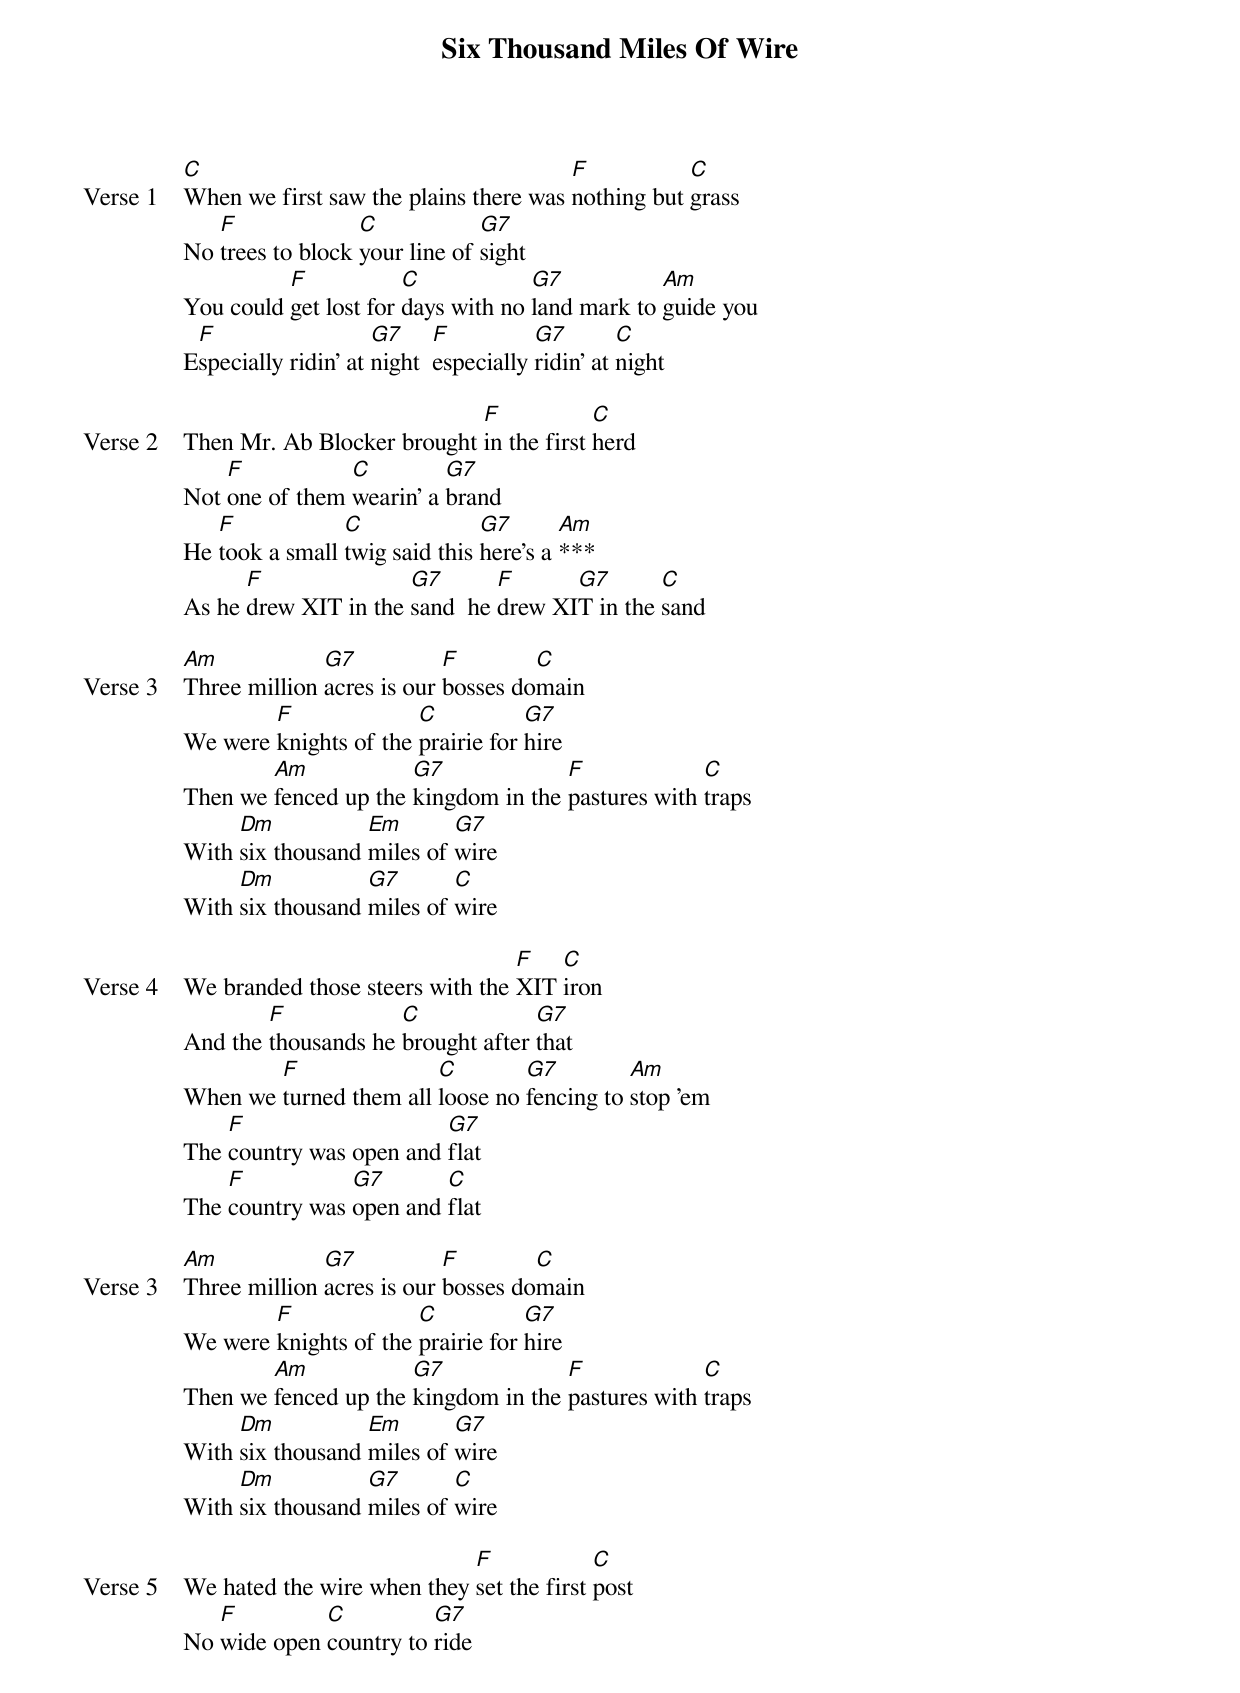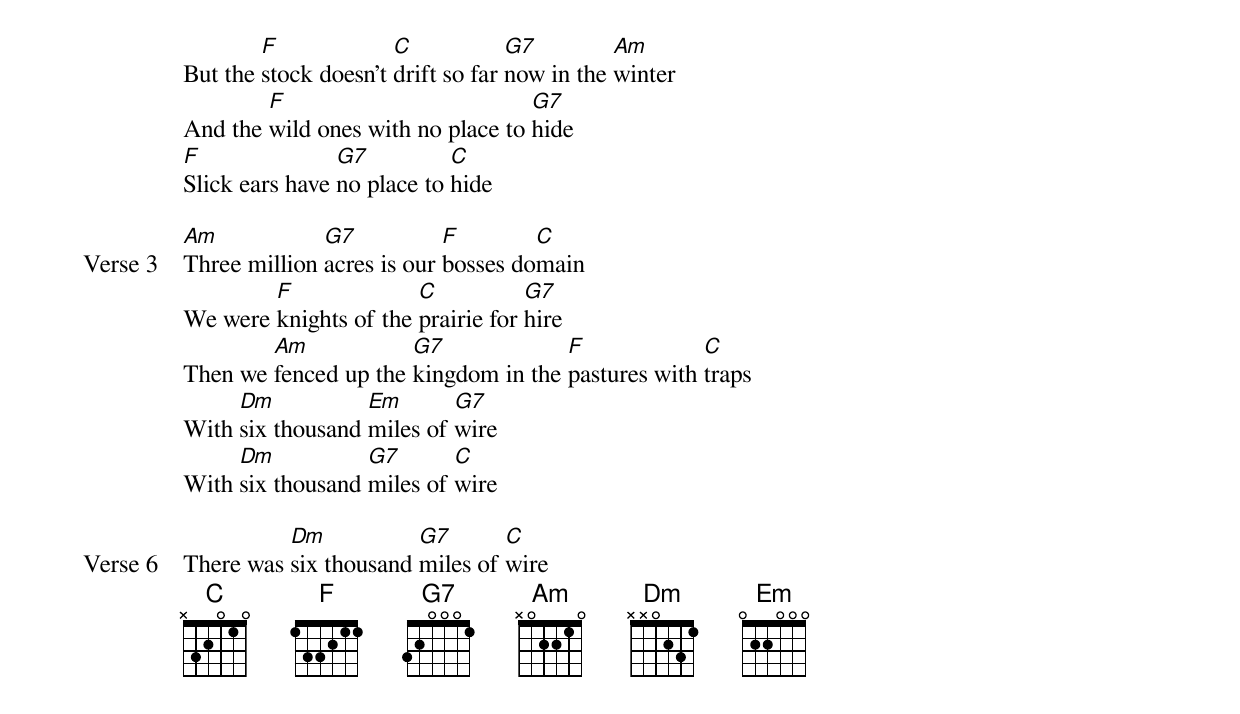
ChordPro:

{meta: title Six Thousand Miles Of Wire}
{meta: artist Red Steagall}
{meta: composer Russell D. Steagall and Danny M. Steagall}

{start_of_verse: Verse 1}
[C]When we first saw the plains there was [F]nothing but [C]grass
No [F]trees to block [C]your line of [G7]sight
You could [F]get lost for [C]days with no [G7]land mark to [Am]guide you
E[F]specially ridin' at [G7]night  [F]especially [G7]ridin' at [C]night
{end_of_verse}

{start_of_verse: Verse 2}
Then Mr. Ab Blocker brought [F]in the first [C]herd
Not [F]one of them [C]wearin' a [G7]brand
He [F]took a small [C]twig said this [G7]here's a [Am]***
As he [F]drew XIT in the [G7]sand  he [F]drew XI[G7]T in the [C]sand
{end_of_verse}

{start_of_verse: Verse 3}
[Am]Three million [G7]acres is our [F]bosses do[C]main
We were [F]knights of the [C]prairie for [G7]hire
Then we [Am]fenced up the [G7]kingdom in the [F]pastures with [C]traps
With [Dm]six thousand [Em]miles of [G7]wire
With [Dm]six thousand [G7]miles of [C]wire
{end_of_verse}

{start_of_verse: Verse 4}
We branded those steers with the [F]XIT [C]iron
And the [F]thousands he [C]brought after [G7]that
When we [F]turned them all [C]loose no [G7]fencing to [Am]stop 'em
The [F]country was open and [G7]flat
The [F]country was [G7]open and [C]flat
{end_of_verse}

{start_of_verse: Verse 3}
[Am]Three million [G7]acres is our [F]bosses do[C]main
We were [F]knights of the [C]prairie for [G7]hire
Then we [Am]fenced up the [G7]kingdom in the [F]pastures with [C]traps
With [Dm]six thousand [Em]miles of [G7]wire
With [Dm]six thousand [G7]miles of [C]wire
{end_of_verse}

{start_of_verse: Verse 5}
We hated the wire when they [F]set the first [C]post
No [F]wide open [C]country to [G7]ride
But the [F]stock doesn't [C]drift so far [G7]now in the [Am]winter
And the [F]wild ones with no place to [G7]hide
[F]Slick ears have [G7]no place to [C]hide
{end_of_verse}

{start_of_verse: Verse 3}
[Am]Three million [G7]acres is our [F]bosses do[C]main
We were [F]knights of the [C]prairie for [G7]hire
Then we [Am]fenced up the [G7]kingdom in the [F]pastures with [C]traps
With [Dm]six thousand [Em]miles of [G7]wire
With [Dm]six thousand [G7]miles of [C]wire
{end_of_verse}

{start_of_verse: Verse 6}
There was [Dm]six thousand [G7]miles of [C]wire
{end_of_verse}
